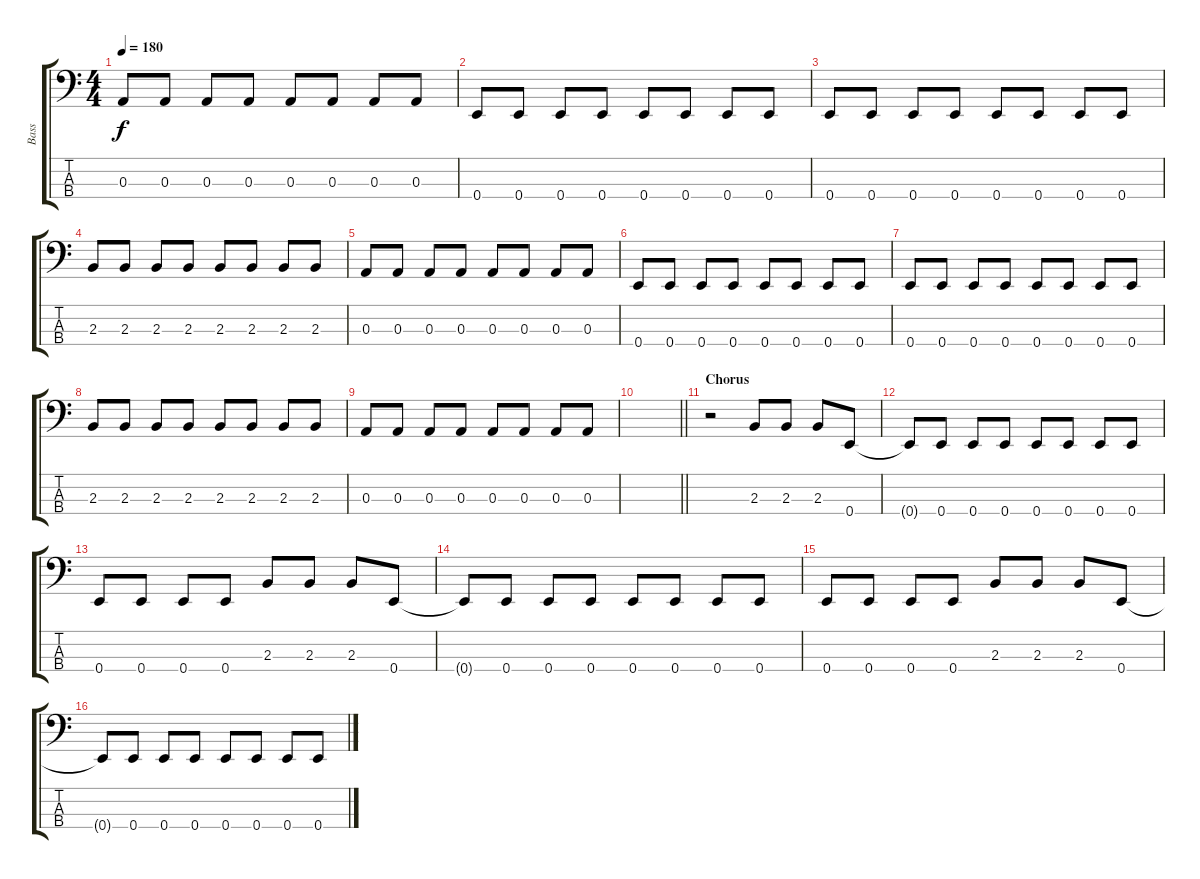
\track ("Bass" "Bass") {instrument slapbass2}
\staff {score tabs}
\tuning (G2 D2 A1 E1) {hide}
\ts (4 4)
\tempo 180
\clef f4
\ks c
0.3.8{dy f} 0.3.8 0.3.8 0.3.8 0.3.8 0.3.8 0.3.8 0.3.8 |
0.4.8 0.4.8 0.4.8 0.4.8 0.4.8 0.4.8 0.4.8 0.4.8 |
0.4.8 0.4.8 0.4.8 0.4.8 0.4.8 0.4.8 0.4.8 0.4.8 |
2.3.8 2.3.8 2.3.8 2.3.8 2.3.8 2.3.8 2.3.8 2.3.8 |
0.3.8 0.3.8 0.3.8 0.3.8 0.3.8 0.3.8 0.3.8 0.3.8 |
0.4.8 0.4.8 0.4.8 0.4.8 0.4.8 0.4.8 0.4.8 0.4.8 |
0.4.8 0.4.8 0.4.8 0.4.8 0.4.8 0.4.8 0.4.8 0.4.8 |
2.3.8 2.3.8 2.3.8 2.3.8 2.3.8 2.3.8 2.3.8 2.3.8 |
0.3.8 0.3.8 0.3.8 0.3.8 0.3.8 0.3.8 0.3.8 0.3.8 |
\barLineRight lightlight
|
\section ("" "Chorus")
r.2 2.3.8 2.3.8 2.3.8 0.4.8 |
0.4{t}.8 0.4.8 0.4.8 0.4.8 0.4.8 0.4.8 0.4.8 0.4.8 |
0.4.8 0.4.8 0.4.8 0.4.8 2.3.8 2.3.8 2.3.8 0.4.8 |
0.4{t}.8 0.4.8 0.4.8 0.4.8 0.4.8 0.4.8 0.4.8 0.4.8 |
0.4.8 0.4.8 0.4.8 0.4.8 2.3.8 2.3.8 2.3.8 0.4.8 |
0.4{t}.8 0.4.8 0.4.8 0.4.8 0.4.8 0.4.8 0.4.8 0.4.8
